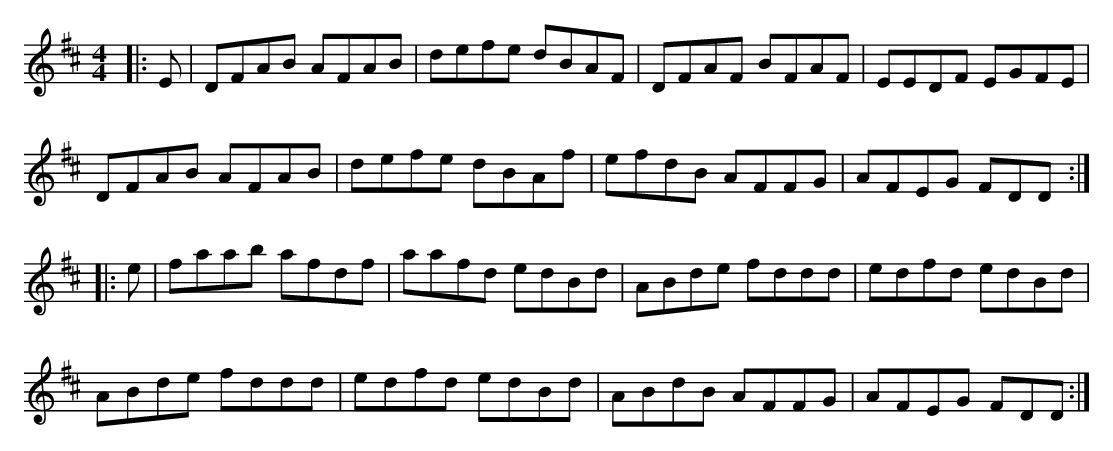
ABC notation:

X:1
M:4/4
K:D
|:E|DFAB AFAB|defe dBAF|DFAF BFAF|EEDF EGFE|
DFAB AFAB|defe dBAf|efdB AFFG|AFEG FDD:|
|:e|faab afdf|aafd edBd|ABde fddd|edfd edBd|
ABde fddd|edfd edBd|ABdB AFFG|AFEG FDD:|
